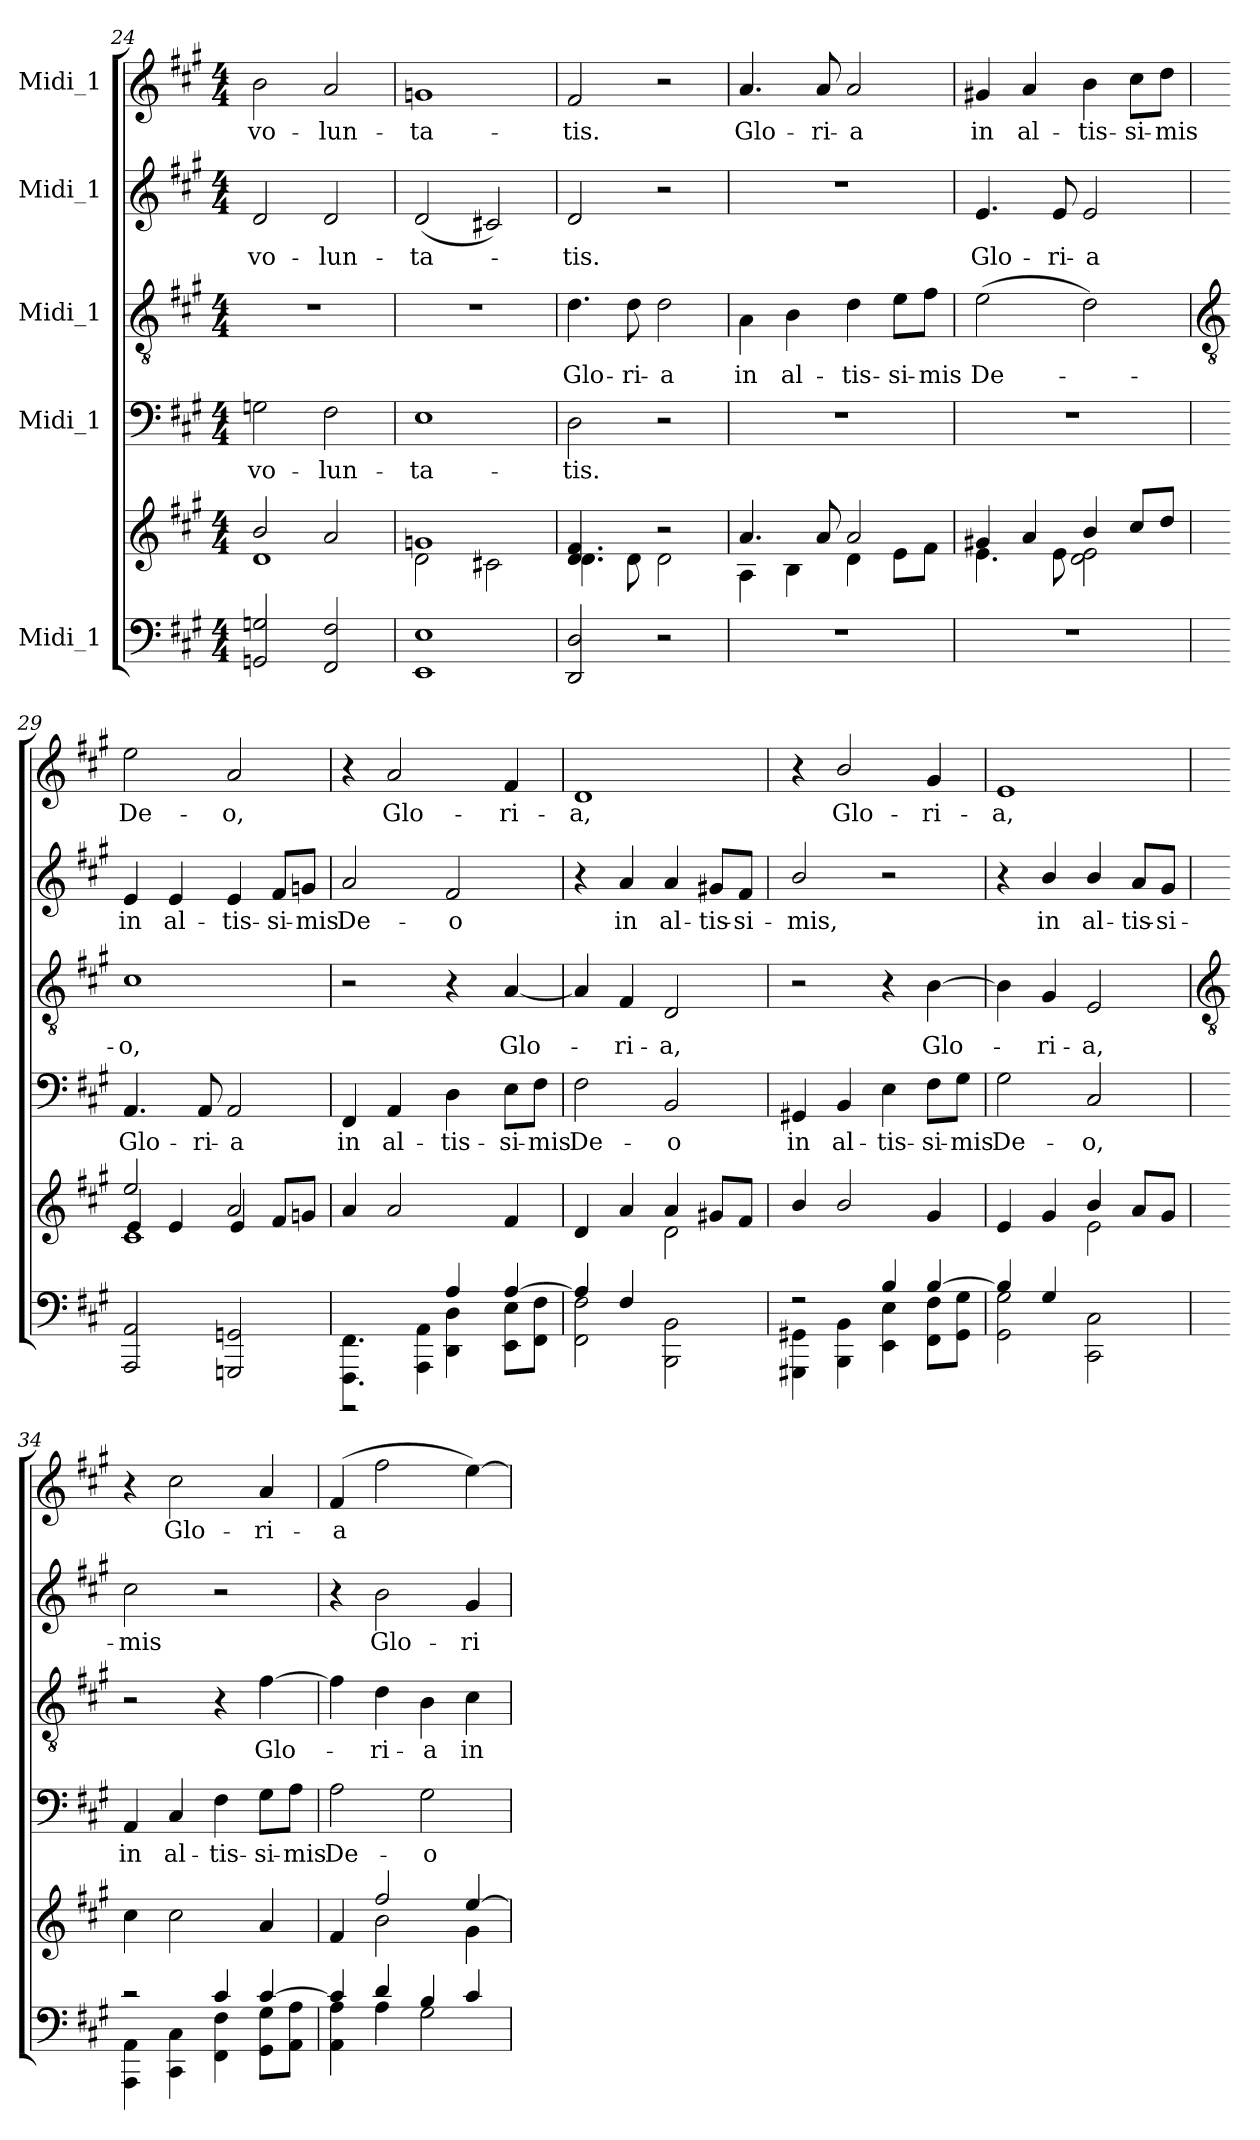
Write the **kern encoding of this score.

**kern	**kern	**kern	**text	**kern	**text	**kern	**text	**kern	**text
*part5	*part5	*part4	*part4	*part3	*part3	*part2	*part2	*part1	*part1
*staff6	*staff5	*staff4	*staff4	*staff3	*staff3	*staff2	*staff2	*staff1	*staff1
*I"Midi_1	*	*I"Midi_1	*	*I"Midi_1	*	*I"Midi_1	*	*I"Midi_1	*
*clefF4	*clefG2	*clefF4	*	*clefGv2	*	*clefG2	*	*clefG2	*
*k[f#c#g#]	*k[f#c#g#]	*k[f#c#g#]	*	*k[f#c#g#]	*	*k[f#c#g#]	*	*k[f#c#g#]	*
*A:	*A:	*A:	*	*A:	*	*A:	*	*A:	*
*M4/4	*M4/4	*M4/4	*	*M4/4	*	*M4/4	*	*M4/4	*
=24	=24	=24	=24	=24	=24	=24	=24	=24	=24
*^	*^	*	*	*	*	*	*	*	*
*	*^	*	*^	*	*	*	*	*	*	*	*
!	!	!	!	!	!	!	!LO:LY:b	!	!	!	!LO:LY:b	!	!LO:LY:b
2GGn 2Gn	1ryy	1ryy	2b/	1d\	1ryy	2Gn	-vo-	1r	.	2d	vo-	2b	vo-
!	!	!	!	!	!	!	!LO:LY:b	!	!	!	!LO:LY:b	!	!LO:LY:b
2FF# 2F#	.	.	2a/	.	.	2F#	-lun-	.	.	2d	-lun-	2a	-lun-
=25	=25	=25	=25	=25	=25	=25	=25	=25	=25	=25	=25	=25	=25
!	!	!	!	!	!	!	!LO:LY:b	!	!	!	!LO:LY:b	!	!LO:LY:b
1EE 1E	1ryy	1ryy	1gn/	2d\	1ryy	1E	-ta-	1r	.	(<2d	-ta-	1gn	-ta-
.	.	.	.	2c#X\	.	.	.	.	.	2c#X)	.	.	.
=26	=26	=26	=26	=26	=26	=26	=26	=26	=26	=26	=26	=26	=26
!	!	!	!	!	!	!	!LO:LY:b	!	!LO:LY:b	!	!LO:LY:b	!	!LO:LY:b
2DD 2D	1ryy	1ryy	4.d/ 4.f#/	4.d\	1ryy	2D	-tis.	4.d	Glo-	2d	-tis.	2f#	-tis.
!	!	!	!	!	!	!	!	!	!LO:LY:b	!	!	!	!
.	.	.	8d\	8ryy	.	.	.	8d	-ri-	.	.	.	.
!	!	!	!	!	!	!	!	!	!LO:LY:b	!	!	!	!
2r	.	.	2r	2d\	.	2r	.	2d	-a	2r	.	2r	.
=27	=27	=27	=27	=27	=27	=27	=27	=27	=27	=27	=27	=27	=27
!	!	!	!	!	!	!	!	!	!LO:LY:b	!	!	!	!LO:LY:b
1r	1ryy	1ryy	4.a/	4A\	1ryy	1r	.	4A\	in	1r	.	4.a	Glo-
!	!	!	!	!	!	!	!	!	!LO:LY:b	!	!	!	!
.	.	.	.	4B\	.	.	.	4B	al-	.	.	.	.
!	!	!	!	!	!	!	!	!	!	!	!	!	!LO:LY:b
.	.	.	8a/	.	.	.	.	.	.	.	.	8a	-ri-
!	!	!	!	!	!	!	!	!	!LO:LY:b	!	!	!	!LO:LY:b
.	.	.	2a/	4d\	.	.	.	4d	-tis-	.	.	2a	-a
!	!	!	!	!	!	!	!	!	!LO:LY:b	!	!	!	!
.	.	.	.	8e\L	.	.	.	8e\L	-si-	.	.	.	.
!	!	!	!	!	!	!	!	!	!LO:LY:b	!	!	!	!
.	.	.	.	8f#\J	.	.	.	8f#\J	-mis	.	.	.	.
=28	=28	=28	=28	=28	=28	=28	=28	=28	=28	=28	=28	=28	=28
!	!	!	!	!	!	!	!	!	!LO:LY:b	!	!LO:LY:b	!	!LO:LY:b
1r	1ryy	1ryy	4g#X/	4.e\	1ryy	1r	.	(>2e	De-	4.e	Glo-	4g#X	in
!	!	!	!	!	!	!	!	!	!	!	!	!	!LO:LY:b
.	.	.	4a/	.	.	.	.	.	.	.	.	4a	al-
!	!	!	!	!	!	!	!	!	!	!	!LO:LY:b	!	!
.	.	.	.	8e\	.	.	.	.	.	8e	-ri-	.	.
!	!	!	!	!	!	!	!	!	!	!	!LO:LY:b	!	!LO:LY:b
.	.	.	4b/	2d\ 2e\	.	.	.	2d)	.	2e	-a	4b	-tis-
!	!	!	!	!	!	!	!	!	!	!	!	!	!LO:LY:b
.	.	.	8cc#/L	.	.	.	.	.	.	.	.	8cc#\L	-si-
!	!	!	!	!	!	!	!	!	!	!	!	!	!LO:LY:b
.	.	.	8dd/J	.	.	.	.	.	.	.	.	8dd\J	-mis
!!LO:LB:g=z
=29	=29	=29	=29	=29	=29	=29	=29	=29	=29	=29	=29	=29	=29
*	*	*	*	*	*	*	*	*clefGv2	*	*	*	*	*
!	!	!	!	!	!	!	!LO:LY:b	!	!LO:LY:b	!	!LO:LY:b	!	!LO:LY:b
2AAA 2AA	2ryy	2ryy	2ee/	1c#\	4e/	4.AA	Glo-	1c#	-o,	4e	in	2ee	De-
!	!	!	!	!	!	!	!	!	!	!	!LO:LY:b	!	!
.	.	.	.	.	4e/	.	.	.	.	4e	al-	.	.
!	!	!	!	!	!	!	!LO:LY:b	!	!	!	!	!	!
.	.	.	.	.	.	8AA	-ri-	.	.	.	.	.	.
!	!	!	!	!	!	!	!LO:LY:b	!	!	!	!LO:LY:b	!	!LO:LY:b
2GGGn 2GGn	2ryy	2ryy	2a/	.	4e/	2AA	-a	.	.	4e	-tis-	2a	-o,
!	!	!	!	!	!	!	!	!	!	!	!LO:LY:b	!	!
.	.	.	.	.	8f#/L	.	.	.	.	8f#/L	-si-	.	.
!	!	!	!	!	!	!	!	!	!	!	!LO:LY:b	!	!
.	.	.	.	.	8gn/J	.	.	.	.	8gn/J	-mis	.	.
=30	=30	=30	=30	=30	=30	=30	=30	=30	=30	=30	=30	=30	=30
!	!	!	!	!	!	!	!LO:LY:b	!	!	!	!LO:LY:b	!	!
2ryy	4.FFF# 4.FF#	2r	4a/	2ryy	2ryy	4FF#	in	2r	.	2a	De-	4r	.
!	!	!	!	!	!	!	!LO:LY:b	!	!	!	!	!	!LO:LY:b
.	.	.	2a/	.	.	4AA	al-	.	.	.	.	2a	Glo-
.	4AAA 4AA	.	.	.	.	.	.	.	.	.	.	.	.
!	!	!	!	!	!	!	!LO:LY:b	!	!	!	!LO:LY:b	!	!
4A	.	4DD\ 4D\	.	2ryy	2ryy	4D	-tis-	4r	.	2f#	-o	.	.
.	8ryy	.	.	.	.	.	.	.	.	.	.	.	.
!	!	!	!	!	!	!	!LO:LY:b	!	!LO:LY:b	!	!	!	!LO:LY:b
[4A	8EE 8EL	4ryy	4f#/	.	.	8E\L	-si-	[4A	Glo-	.	.	4f#	-ri-
!	!	!	!	!	!	!	!LO:LY:b	!	!	!	!	!	!
.	8FF# 8F#J	.	.	.	.	8F#\J	-mis	.	.	.	.	.	.
=31	=31	=31	=31	=31	=31	=31	=31	=31	=31	=31	=31	=31	=31
!	!	!	!	!	!	!	!LO:LY:b	!	!	!	!	!	!LO:LY:b
4A]	2FF# 2F#	2ryy	4d/	2ryy	2ryy	2F#	De-	4A]	.	4r	.	1d	-a,
!	!	!	!	!	!	!	!	!	!LO:LY:b	!	!LO:LY:b	!	!
4F#	.	.	4a/	.	.	.	.	4F#	-ri-	4a	in	.	.
!	!	!	!	!	!	!	!LO:LY:b	!	!LO:LY:b	!	!LO:LY:b	!	!
2BBB\ 2BB\	2ryy	2ryy	4a/	2d\	2ryy	2BB	-o	2D	-a,	4a	al-	.	.
!	!	!	!	!	!	!	!	!	!	!	!LO:LY:b	!	!
.	.	.	8g#X/L	.	.	.	.	.	.	8g#X/L	-tis-	.	.
!	!	!	!	!	!	!	!	!	!	!	!LO:LY:b	!	!
.	.	.	8f#/J	.	.	.	.	.	.	8f#/J	-si-	.	.
=32	=32	=32	=32	=32	=32	=32	=32	=32	=32	=32	=32	=32	=32
!	!	!	!	!	!	!	!LO:LY:b	!	!	!	!LO:LY:b	!	!
2r	4GGG#X 4GG#X	2ryy	4b/	2ryy	2ryy	4GG#X	in	2r	.	2b/	-mis,	4r	.
!	!	!	!	!	!	!	!LO:LY:b	!	!	!	!	!	!LO:LY:b
.	4BBB 4BB	.	2b/	.	.	4BB	al-	.	.	.	.	2b/	Glo-
!	!	!	!	!	!	!	!LO:LY:b	!	!	!	!	!	!
4B	4EE 4E	2ryy	.	2ryy	2ryy	4E	-tis-	4r	.	2r	.	.	.
!	!	!	!	!	!	!	!LO:LY:b	!	!LO:LY:b	!	!	!	!LO:LY:b
[4B	8FF# 8F#L	.	4g#/	.	.	8F#\L	-si-	[4B	Glo-	.	.	4g#	-ri-
!	!	!	!	!	!	!	!LO:LY:b	!	!	!	!	!	!
.	8GG# 8G#J	.	.	.	.	8G#\J	-mis	.	.	.	.	.	.
=33	=33	=33	=33	=33	=33	=33	=33	=33	=33	=33	=33	=33	=33
!	!	!	!	!	!	!	!LO:LY:b	!	!	!	!	!	!LO:LY:b
4B]	2GG# 2G#	2ryy	4e/	2ryy	2ryy	2G#	De-	4B]	.	4r	.	1e	-a,
!	!	!	!	!	!	!	!	!	!LO:LY:b	!	!LO:LY:b	!	!
4G#	.	.	4g#/	.	.	.	.	4G#	-ri-	4b/	in	.	.
!	!	!	!	!	!	!	!LO:LY:b	!	!LO:LY:b	!	!LO:LY:b	!	!
2CC#\ 2C#\	2ryy	2ryy	4b/	2e\	2ryy	2C#	-o,	2E	-a,	4b/	al-	.	.
!	!	!	!	!	!	!	!	!	!	!	!LO:LY:b	!	!
.	.	.	8a/L	.	.	.	.	.	.	8a/L	-tis-	.	.
!	!	!	!	!	!	!	!	!	!	!	!LO:LY:b	!	!
.	.	.	8g#/J	.	.	.	.	.	.	8g#/J	-si-	.	.
*v	*v	*v	*	*	*	*	*	*	*	*	*	*	*
!!LO:LB:g=z
=34	=34	=34	=34	=34	=34	=34	=34	=34	=34	=34	=34
*	*	*	*	*	*	*clefGv2	*	*	*	*	*
*^	*	*	*	*	*	*	*	*	*	*	*
!	!	!	!	!	!	!LO:LY:b	!	!	!	!LO:LY:b	!	!
2r	4AAA\ 4AA\	4cc#\	2ryy	1ryy	4AA	in	2r	.	2cc#	-mis	4r	.
!	!	!	!	!	!	!LO:LY:b	!	!	!	!	!	!LO:LY:b
.	4CC#\ 4C#\	2cc#\	.	.	4C#	al-	.	.	.	.	2cc#	Glo-
!	!	!	!	!	!	!LO:LY:b	!	!	!	!	!	!
4c#/	4FF#\ 4F#\	.	2ryy	.	4F#	-tis-	4r	.	2r	.	.	.
!	!	!	!	!	!	!LO:LY:b	!	!LO:LY:b	!	!	!	!LO:LY:b
[4c#/	8GG#\ 8G#\L	4a/	.	.	8G#\L	-si-	[4f#	Glo-	.	.	4a	-ri-
!	!	!	!	!	!	!LO:LY:b	!	!	!	!	!	!
.	8AA\ 8A\J	.	.	.	8A\J	-mis	.	.	.	.	.	.
=35	=35	=35	=35	=35	=35	=35	=35	=35	=35	=35	=35	=35
!	!	!	!	!	!	!LO:LY:b	!	!	!	!	!	!LO:LY:b
4c#/]	4AA 4A	4f#/	4ryy	1ryy	2A	De-	4f#]	.	4r	.	(>4f#	-a
!	!	!	!	!	!	!	!	!LO:LY:b	!	!LO:LY:b	!	!
4d/	4A	2ff#/	2b\	.	.	.	4d	-ri-	2b	Glo-	2ff#	.
!	!	!	!	!	!	!LO:LY:b	!	!LO:LY:b	!	!	!	!
4B/	2G#	.	.	.	2G#	-o	4B	-a	.	.	.	.
!	!	!	!	!	!	!	!	!LO:LY:b	!	!LO:LY:b	!	!
4c#/	.	[4ee/	4g#\	.	.	.	4c#	in	4g#	-ri-	[4ee)	.
*v	*v	*	*	*	*	*	*	*	*	*	*	*
*	*v	*v	*v	*	*	*	*	*	*	*	*
=	=	=	=	=	=	=	=	=	=
*-	*-	*-	*-	*-	*-	*-	*-	*-	*-
